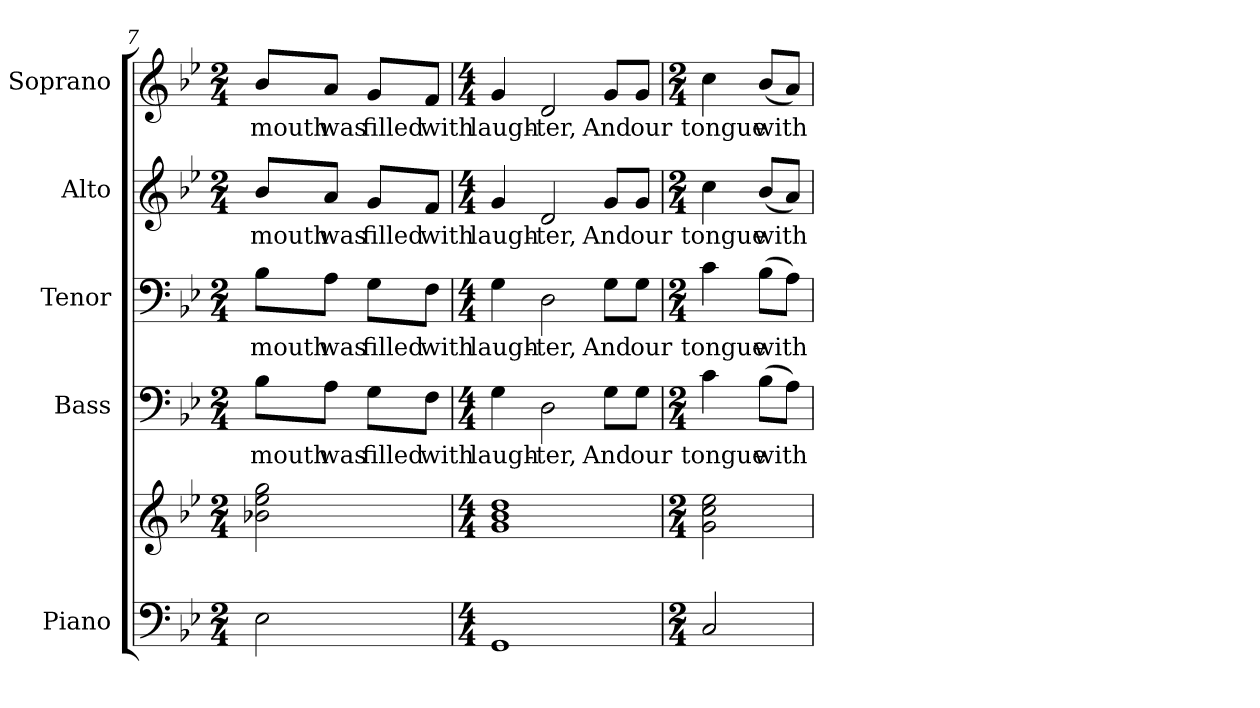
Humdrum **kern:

**kern	**kern	**kern	**text	**kern	**text	**kern	**text	**kern	**text
*part5	*part5	*part4	*part4	*part3	*part3	*part2	*part2	*part1	*part1
*staff6	*staff5	*staff4	*staff4	*staff3	*staff3	*staff2	*staff2	*staff1	*staff1
*I"Piano	*	*I"Bass	*	*I"Tenor	*	*I"Alto	*	*I"Soprano	*
*I'Pno.	*	*I'B.	*	*I'T.	*	*I'A.	*	*I'S.	*
*clefF4	*clefG2	*clefF4	*	*clefF4	*	*clefG2	*	*clefG2	*
*k[b-e-]	*k[b-e-]	*k[b-e-]	*	*k[b-e-]	*	*k[b-e-]	*	*k[b-e-]	*
*B-:	*B-:	*B-:	*	*B-:	*	*B-:	*	*B-:	*
*M2/4	*M2/4	*M2/4	*	*M2/4	*	*M2/4	*	*M2/4	*
=7	=7	=7	=7	=7	=7	=7	=7	=7	=7
!	!	!	!LO:LY:b:color=#000000	!	!	!	!	!	!
!	!	!	!	!	!LO:LY:b:color=#000000	!	!	!	!
!	!	!	!	!	!	!	!LO:LY:b:color=#000000	!	!
!	!	!	!	!	!	!	!	!	!LO:LY:b:color=#000000
2E-i\	2b-Xi\ 2ee-i 2ggi	8B-i\L	mouth	8B-i\L	mouth	8b-i/L	mouth	8b-i/L	mouth
!	!	!	!LO:LY:b:color=#000000	!	!	!	!	!	!
!	!	!	!	!	!LO:LY:b:color=#000000	!	!	!	!
!	!	!	!	!	!	!	!LO:LY:b:color=#000000	!	!
!	!	!	!	!	!	!	!	!	!LO:LY:b:color=#000000
.	.	8Ai\J	was	8Ai\J	was	8ai/J	was	8ai/J	was
!	!	!	!LO:LY:b:color=#000000	!	!	!	!	!	!
!	!	!	!	!	!LO:LY:b:color=#000000	!	!	!	!
!	!	!	!	!	!	!	!LO:LY:b:color=#000000	!	!
!	!	!	!	!	!	!	!	!	!LO:LY:b:color=#000000
.	.	8Gi\L	filled	8Gi\L	filled	8gi/L	filled	8gi/L	filled
!	!	!	!LO:LY:b:color=#000000	!	!	!	!	!	!
!	!	!	!	!	!LO:LY:b:color=#000000	!	!	!	!
!	!	!	!	!	!	!	!LO:LY:b:color=#000000	!	!
!	!	!	!	!	!	!	!	!	!LO:LY:b:color=#000000
.	.	8Fi\J	with	8Fi\J	with	8fi/J	with	8fi/J	with
!!LO:PB:g=z
=8	=8	=8	=8	=8	=8	=8	=8	=8	=8
*M4/4	*M4/4	*M4/4	*	*M4/4	*	*M4/4	*	*M4/4	*
!	!	!	!LO:LY:b:color=#000000	!	!	!	!	!	!
!	!	!	!	!	!LO:LY:b:color=#000000	!	!	!	!
!	!	!	!	!	!	!	!LO:LY:b:color=#000000	!	!
!	!	!	!	!	!	!	!	!	!LO:LY:b:color=#000000
1GGi	1gi 1b-i 1ddi	4Gi\	laugh-	4Gi\	laugh-	4gi/	laugh-	4gi/	laugh-
!	!	!	!LO:LY:b:color=#000000	!	!	!	!	!	!
!	!	!	!	!	!LO:LY:b:color=#000000	!	!	!	!
!	!	!	!	!	!	!	!LO:LY:b:color=#000000	!	!
!	!	!	!	!	!	!	!	!	!LO:LY:b:color=#000000
.	.	2Di\	-ter,	2Di\	-ter,	2di/	-ter,	2di/	-ter,
!	!	!	!LO:LY:b:color=#000000	!	!	!	!	!	!
!	!	!	!	!	!LO:LY:b:color=#000000	!	!	!	!
!	!	!	!	!	!	!	!LO:LY:b:color=#000000	!	!
!	!	!	!	!	!	!	!	!	!LO:LY:b:color=#000000
.	.	8Gi\L	And	8Gi\L	And	8gi/L	And	8gi/L	And
!	!	!	!LO:LY:b:color=#000000	!	!	!	!	!	!
!	!	!	!	!	!LO:LY:b:color=#000000	!	!	!	!
!	!	!	!	!	!	!	!LO:LY:b:color=#000000	!	!
!	!	!	!	!	!	!	!	!	!LO:LY:b:color=#000000
.	.	8Gi\J	our	8Gi\J	our	8gi/J	our	8gi/J	our
=9	=9	=9	=9	=9	=9	=9	=9	=9	=9
*M2/4	*M2/4	*M2/4	*	*M2/4	*	*M2/4	*	*M2/4	*
!	!	!	!LO:LY:b:color=#000000	!	!	!	!	!	!
!	!	!	!	!	!LO:LY:b:color=#000000	!	!	!	!
!	!	!	!	!	!	!	!LO:LY:b:color=#000000	!	!
!	!	!	!	!	!	!	!	!	!LO:LY:b:color=#000000
2Ci/	2gi\ 2cci 2ee-i	4ci\	tongue	4ci\	tongue	4cci\	tongue	4cci\	tongue
!	!	!	!LO:LY:b:color=#000000	!	!	!	!	!	!
!	!	!	!	!	!LO:LY:b:color=#000000	!	!	!	!
!	!	!	!	!	!	!	!LO:LY:b:color=#000000	!	!
!	!	!	!	!	!	!	!	!	!LO:LY:b:color=#000000
.	.	(8B-i\L	with	(8B-i\L	with	(8b-i/L	with	(8b-i/L	with
.	.	8Ai\J)	.	8Ai\J)	.	8ai/J)	.	8ai/J)	.
=	=	=	=	=	=	=	=	=	=
*-	*-	*-	*-	*-	*-	*-	*-	*-	*-
